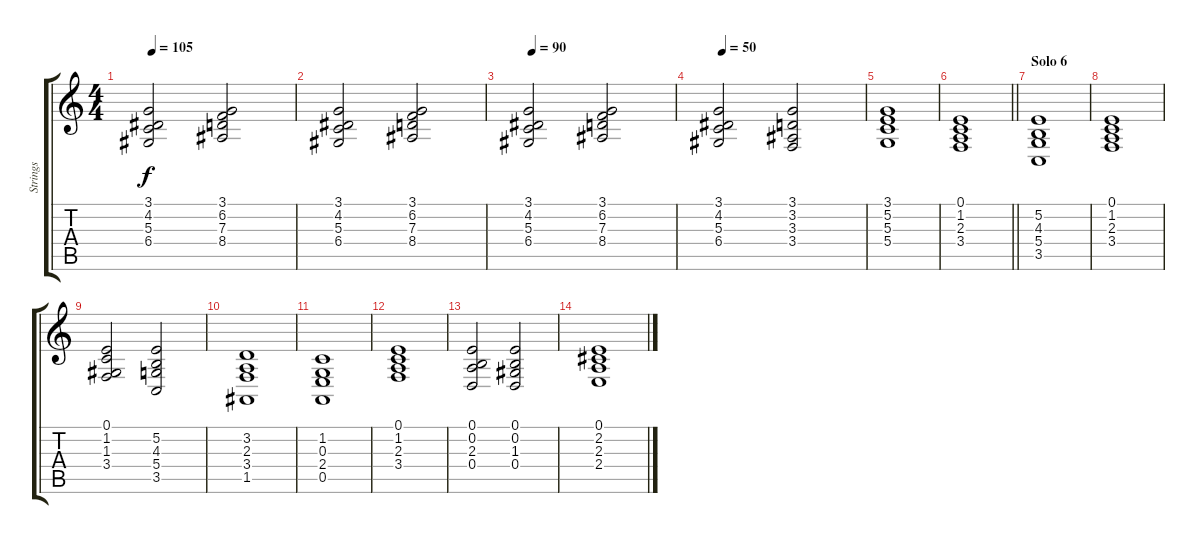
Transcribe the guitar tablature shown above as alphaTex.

\track ("Strings" "Strings") {instrument synthstrings1}
\staff {score tabs}
\tuning (E4 B3 G3 D3 A2 E2) {hide}
\ts (4 4)
\tempo 105
\clef g2
\ks c
(3.1 4.2 5.3 6.4).2{dy f} (3.1 6.2 7.3 8.4).2 |
(3.1 4.2 5.3 6.4).2 (3.1 6.2 7.3 8.4).2 |
\tempo 90
(3.1 4.2 5.3 6.4).2 (3.1 6.2 7.3 8.4).2 |
\tempo 50
(3.1 4.2 5.3 6.4).2 (3.1 3.2 3.3 3.4).2 |
(3.1 5.2 5.3 5.4).1 |
\barLineRight lightlight
(0.1 1.2 2.3 3.4).1 |
\section ("" "Solo 6")
(5.2 4.3 5.4 3.5).1 |
(0.1 1.2 2.3 3.4).1 |
(0.1 1.2 1.3 3.4).2 (5.2 4.3 5.4 3.5).2 |
(3.2 2.3 3.4 1.5).1 |
(1.2 0.3 2.4 0.5).1 |
(0.1 1.2 2.3 3.4).1 |
(0.1 0.2 2.3 0.4).2 (0.1 0.2 1.3 0.4).2 |
(0.1 2.2 2.3 2.4).1
